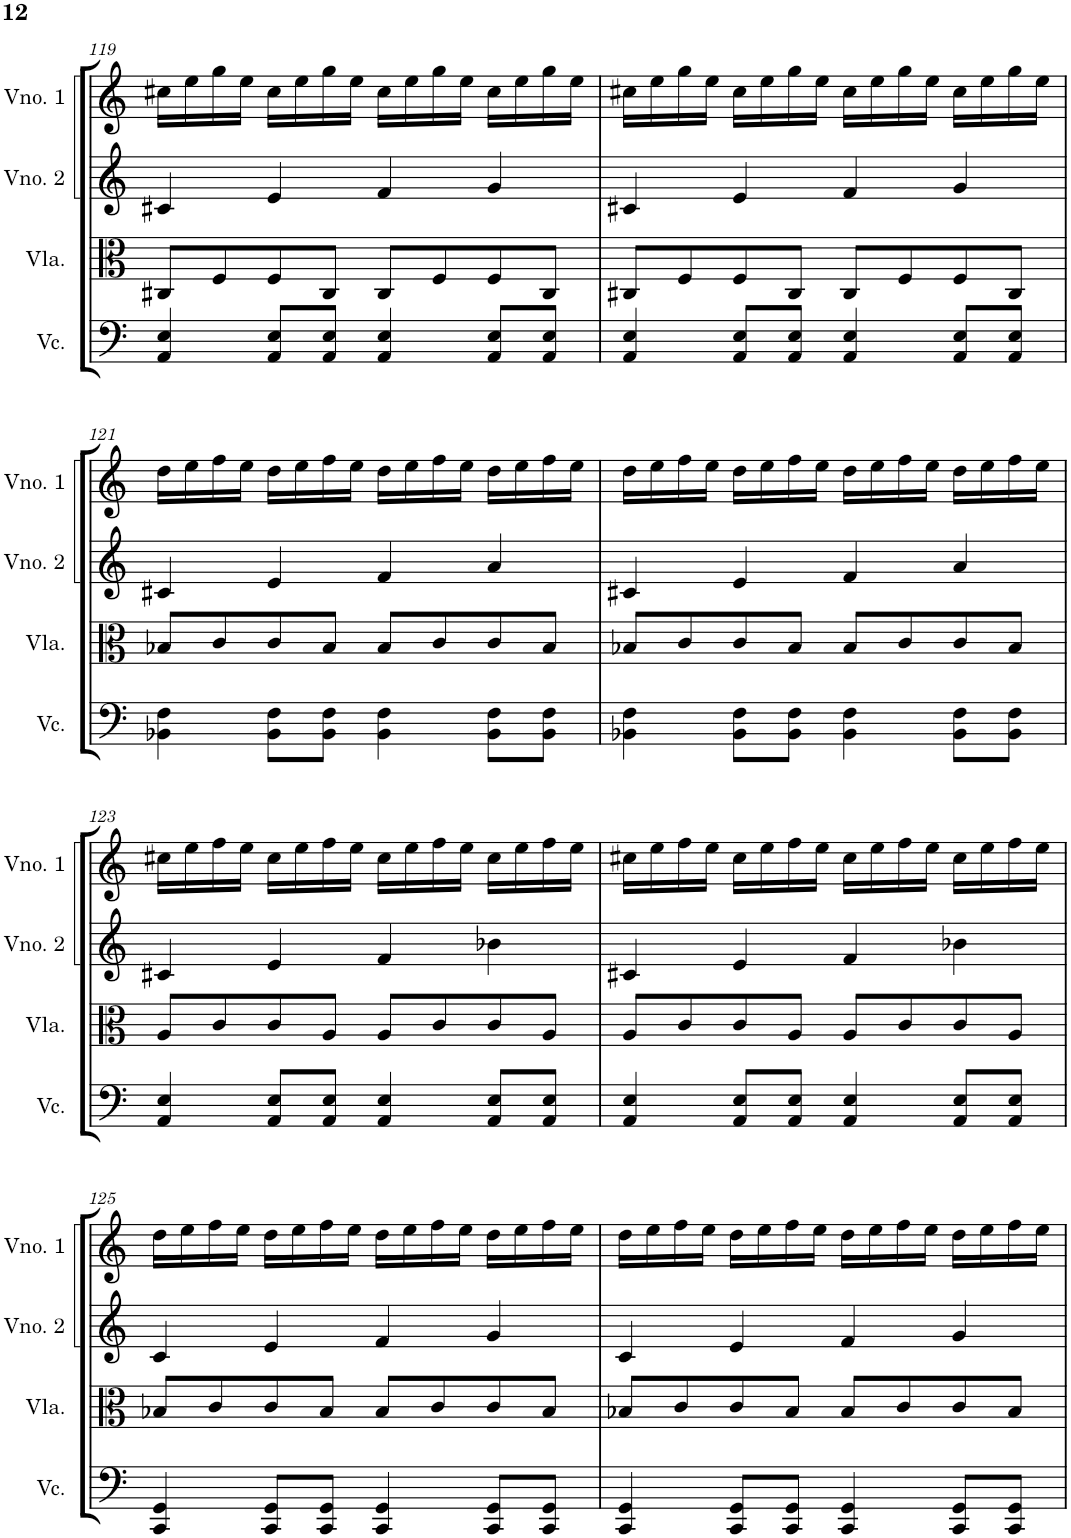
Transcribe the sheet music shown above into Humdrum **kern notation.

**kern	**kern	**kern	**kern
*part4	*part3	*part2	*part1
*staff4	*staff3	*staff2	*staff1
*I"Violoncelo	*I"Viola	*I"Violino 2	*I"Violino 1
*I'Vc.	*I'Vla.	*I'Vno. 2	*I'Vno. 1
!!LO:PB:g=z
*clefF4	*clefC3	*clefG2	*clefG2
*k[]	*k[]	*k[]	*k[]
*M4/4	*M4/4	*M4/4	*M4/4
=119	=119	=119	=119
4AA/ 4E/	8C#X/L	4c#X/	16cc#X\LL
.	.	.	16ee\
.	8F/	.	16gg\
.	.	.	16ee\JJ
8AA/ 8E/L	8F/	4e/	16cc#\LL
.	.	.	16ee\
8AA/ 8E/J	8C#/J	.	16gg\
.	.	.	16ee\JJ
4AA/ 4E/	8C#/L	4f/	16cc#\LL
.	.	.	16ee\
.	8F/	.	16gg\
.	.	.	16ee\JJ
8AA/ 8E/L	8F/	4g/	16cc#\LL
.	.	.	16ee\
8AA/ 8E/J	8C#/J	.	16gg\
.	.	.	16ee\JJ
=120	=120	=120	=120
4AA/ 4E/	8C#X/L	4c#X/	16cc#X\LL
.	.	.	16ee\
.	8F/	.	16gg\
.	.	.	16ee\JJ
8AA/ 8E/L	8F/	4e/	16cc#\LL
.	.	.	16ee\
8AA/ 8E/J	8C#/J	.	16gg\
.	.	.	16ee\JJ
4AA/ 4E/	8C#/L	4f/	16cc#\LL
.	.	.	16ee\
.	8F/	.	16gg\
.	.	.	16ee\JJ
8AA/ 8E/L	8F/	4g/	16cc#\LL
.	.	.	16ee\
8AA/ 8E/J	8C#/J	.	16gg\
.	.	.	16ee\JJ
!!LO:LB:g=z
=121	=121	=121	=121
4BB-X\ 4F\	8B-X/L	4c#X/	16dd\LL
.	.	.	16ee\
.	8c/	.	16ff\
.	.	.	16ee\JJ
8BB-\ 8F\L	8c/	4e/	16dd\LL
.	.	.	16ee\
8BB-\ 8F\J	8B-/J	.	16ff\
.	.	.	16ee\JJ
4BB-\ 4F\	8B-/L	4f/	16dd\LL
.	.	.	16ee\
.	8c/	.	16ff\
.	.	.	16ee\JJ
8BB-\ 8F\L	8c/	4a/	16dd\LL
.	.	.	16ee\
8BB-\ 8F\J	8B-/J	.	16ff\
.	.	.	16ee\JJ
=122	=122	=122	=122
4BB-X\ 4F\	8B-X/L	4c#X/	16dd\LL
.	.	.	16ee\
.	8c/	.	16ff\
.	.	.	16ee\JJ
8BB-\ 8F\L	8c/	4e/	16dd\LL
.	.	.	16ee\
8BB-\ 8F\J	8B-/J	.	16ff\
.	.	.	16ee\JJ
4BB-\ 4F\	8B-/L	4f/	16dd\LL
.	.	.	16ee\
.	8c/	.	16ff\
.	.	.	16ee\JJ
8BB-\ 8F\L	8c/	4a/	16dd\LL
.	.	.	16ee\
8BB-\ 8F\J	8B-/J	.	16ff\
.	.	.	16ee\JJ
!!LO:LB:g=z
=123	=123	=123	=123
4AA/ 4E/	8A/L	4c#X/	16cc#X\LL
.	.	.	16ee\
.	8c/	.	16ff\
.	.	.	16ee\JJ
8AA/ 8E/L	8c/	4e/	16cc#\LL
.	.	.	16ee\
8AA/ 8E/J	8A/J	.	16ff\
.	.	.	16ee\JJ
4AA/ 4E/	8A/L	4f/	16cc#\LL
.	.	.	16ee\
.	8c/	.	16ff\
.	.	.	16ee\JJ
8AA/ 8E/L	8c/	4b-X\	16cc#\LL
.	.	.	16ee\
8AA/ 8E/J	8A/J	.	16ff\
.	.	.	16ee\JJ
=124	=124	=124	=124
4AA/ 4E/	8A/L	4c#X/	16cc#X\LL
.	.	.	16ee\
.	8c/	.	16ff\
.	.	.	16ee\JJ
8AA/ 8E/L	8c/	4e/	16cc#\LL
.	.	.	16ee\
8AA/ 8E/J	8A/J	.	16ff\
.	.	.	16ee\JJ
4AA/ 4E/	8A/L	4f/	16cc#\LL
.	.	.	16ee\
.	8c/	.	16ff\
.	.	.	16ee\JJ
8AA/ 8E/L	8c/	4b-X\	16cc#\LL
.	.	.	16ee\
8AA/ 8E/J	8A/J	.	16ff\
.	.	.	16ee\JJ
!!LO:LB:g=z
=125	=125	=125	=125
4CC/ 4GG/	8B-X/L	4c/	16dd\LL
.	.	.	16ee\
.	8c/	.	16ff\
.	.	.	16ee\JJ
8CC/ 8GG/L	8c/	4e/	16dd\LL
.	.	.	16ee\
8CC/ 8GG/J	8B-/J	.	16ff\
.	.	.	16ee\JJ
4CC/ 4GG/	8B-/L	4f/	16dd\LL
.	.	.	16ee\
.	8c/	.	16ff\
.	.	.	16ee\JJ
8CC/ 8GG/L	8c/	4g/	16dd\LL
.	.	.	16ee\
8CC/ 8GG/J	8B-/J	.	16ff\
.	.	.	16ee\JJ
=126	=126	=126	=126
4CC/ 4GG/	8B-X/L	4c/	16dd\LL
.	.	.	16ee\
.	8c/	.	16ff\
.	.	.	16ee\JJ
8CC/ 8GG/L	8c/	4e/	16dd\LL
.	.	.	16ee\
8CC/ 8GG/J	8B-/J	.	16ff\
.	.	.	16ee\JJ
4CC/ 4GG/	8B-/L	4f/	16dd\LL
.	.	.	16ee\
.	8c/	.	16ff\
.	.	.	16ee\JJ
8CC/ 8GG/L	8c/	4g/	16dd\LL
.	.	.	16ee\
8CC/ 8GG/J	8B-/J	.	16ff\
.	.	.	16ee\JJ
=	=	=	=
*-	*-	*-	*-
